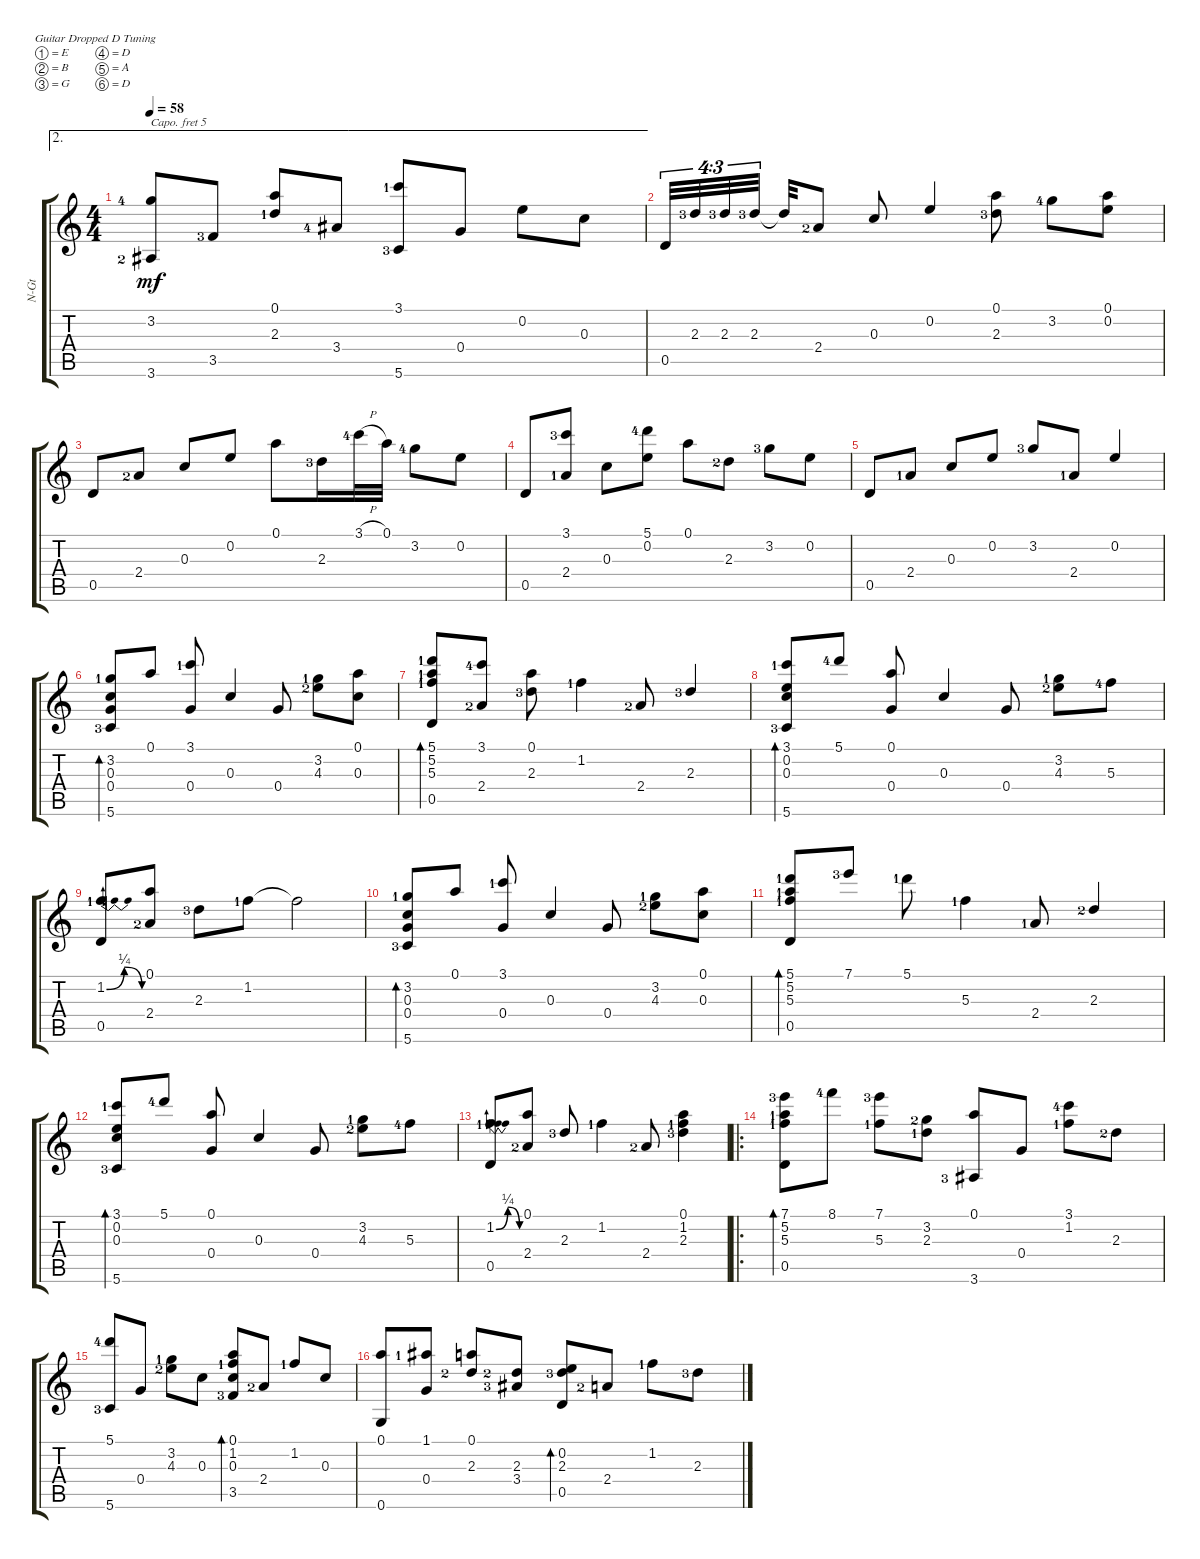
\defaultSystemsLayout 4
\bracketExtendMode groupsimilarinstruments
\otherSystemsTrackNameOrientation horizontal
\track ("Nylon Guitar" "N-Gt") {instrument acousticguitarnylon}
\staff {score tabs}
\capo 5
\tuning (E4 B3 G3 D3 A2 D2)
\ae 2
\ts (4 4)
\tempo 58
\clef g2
\ks c
(3.6{lf 3 acc #} 3.2{lf 5}).8{dy mf beam Up} 3.5{lf 4}.8{beam Up} (0.1 2.3{lf 2}).8{beam Up} 3.4{lf 5 acc #}.8{beam Up} (5.6{lf 4} 3.1{lf 2}).8{beam Up} 0.4.8{beam Up} 0.2.8{beam Down} 0.3.8{beam Down} |
0.5.32{tu (4 3) beam Up} 2.3{lf 4}.32{tu (4 3) beam Up} 2.3{lf 4}.32{tu (4 3) beam Up} 2.3{lf 4}.32{tu (4 3) beam Up} 2.3{t}.32{beam Up} 2.4{lf 3}.8{beam Up} 0.3.8{beam Up} 0.2.4{beam Up} (2.3{lf 4} 0.1).8{beam Down} 3.2{lf 5}.8{beam Down} (0.2 0.1).8{beam Down} |
0.5.8{beam Up} 2.4{lf 3}.8{beam Up} 0.3.8{beam Up} 0.2.8{beam Up} 0.1.8{beam Down} 2.3{lf 4}.16{beam Down} 3.1{h lf 5}.32{beam Down} 0.1.32{beam Down} 3.2{lf 5}.8{beam Down} 0.2.8{beam Down} |
0.5.8{beam Up} (2.4{lf 2} 3.1{lf 4}).8{beam Up} 0.3.8{beam Down} (0.2 5.1{lf 5}).8{beam Down} 0.1.8{beam Down} 2.3{lf 3}.8{beam Down} 3.2{lf 4}.8{beam Down} 0.2.8{beam Down} |
0.5.8{beam Up} 2.4{lf 2}.8{beam Up} 0.3.8{beam Up} 0.2.8{beam Up} 3.2{lf 4}.8{beam Up} 2.4{lf 2}.8{beam Up} 0.2.4{beam Up} |
(5.6{lf 4} 0.4 0.3 3.2{lf 2}).8{bd 114 beam Up} 0.1.8{beam Up} (0.4 3.1{lf 2}).8{beam Up} 0.3.4{beam Up} 0.4.8{beam Up} (4.3{lf 3} 3.2{lf 2}).8{beam Down} (0.3 0.1).8{beam Down} |
(0.5 5.3{lf 2} 5.2{lf 2} 5.1{lf 2}).8{bd 114 beam Up} (2.4{lf 3} 3.1{lf 5}).8{beam Up} (2.3{lf 4} 0.1).8{beam Down} 1.2{lf 2}.4{beam Down} 2.4{lf 3}.8{beam Up} 2.3{lf 4}.4{beam Up} |
(5.6{lf 4} 3.1{lf 2} 0.3 0.2).8{bd 114 beam Up} 5.1{lf 5}.8{beam Up} (0.1 0.4).8{beam Up} 0.3.4{beam Up} 0.4.8{beam Up} (4.3{lf 3} 3.2{lf 2}).8{beam Down} 5.3{lf 5}.8{beam Down} |
(0.5 1.2{be (bendrelease 0 0 10.2 1 20.4 1 30 0) lf 2}).8{beam Up} (2.4{lf 3} 0.1).8{beam Up} 2.3{lf 4}.8{beam Down} 1.2{lf 2}.8{beam Down} 1.2{t}.2{beam Down} |
(5.6{lf 4} 0.4 0.3 3.2{lf 2}).8{bd 114 beam Up} 0.1.8{beam Up} (0.4 3.1{lf 2}).8{beam Up} 0.3.4{beam Up} 0.4.8{beam Up} (4.3{lf 3} 3.2{lf 2}).8{beam Down} (0.3 0.1).8{beam Down} |
(0.5 5.3{lf 2} 5.2{lf 2} 5.1{lf 2}).8{bd 114 beam Up} 7.1{lf 4}.8{beam Up} 5.1{lf 2}.8{beam Down} 5.3{lf 2}.4{beam Down} 2.4{lf 2}.8{beam Up} 2.3{lf 3}.4{beam Up} |
(5.6{lf 4} 3.1{lf 2} 0.3 0.2).8{bd 114 beam Up} 5.1{lf 5}.8{beam Up} (0.1 0.4).8{beam Up} 0.3.4{beam Up} 0.4.8{beam Up} (4.3{lf 3} 3.2{lf 2}).8{beam Down} 5.3{lf 5}.8{beam Down} |
(0.5 1.2{be (bendrelease 0 0 10.2 1 20.4 1 30 0) lf 2}).8{beam Up} (2.4{lf 3} 0.1).8{beam Up} 2.3{lf 4}.8{beam Up} 1.2{lf 2}.4{beam Down} 2.4{lf 3}.8{beam Up} (2.3{lf 4} 1.2{lf 2} 0.1).4{beam Down} |
\ro
(7.1{lf 4} 0.5 5.3{lf 2} 5.2{lf 2}).8{bd 115 beam Down} 8.1{lf 5}.8{beam Down} (7.1{lf 4} 5.3{lf 2}).8{beam Down} (2.3{lf 2} 3.2{lf 3}).8{beam Down} (3.6{lf 4 acc #} 0.1).8{beam Up} 0.4.8{beam Up} (3.1{lf 5} 1.2{lf 2}).8{beam Down} 2.3{lf 3}.8{beam Down} |
(5.1{lf 5} 5.6{lf 4}).8{beam Up} 0.4.8{beam Up} (4.3{lf 3} 3.2{lf 2}).8{beam Down} 0.3.8{beam Down} (3.5{lf 4} 0.3 1.2{lf 2} 0.1).8{bd 114 beam Up} 2.4{lf 3}.8{beam Up} 1.2{lf 2}.8{beam Up} 0.3.8{beam Up} |
(0.1 0.6).8{beam Up} (0.4 1.1{lf 2 acc #}).8{beam Up} (2.3{lf 3} 0.1).8{beam Up} (2.3{lf 3} 3.4{lf 4 acc #}).8{beam Up} (0.5 2.3{lf 4} 0.2).8{bd 114 beam Up} 2.4{lf 3}.8{beam Up} 1.2{lf 2}.8{beam Down} 2.3{lf 4}.8{beam Down}
